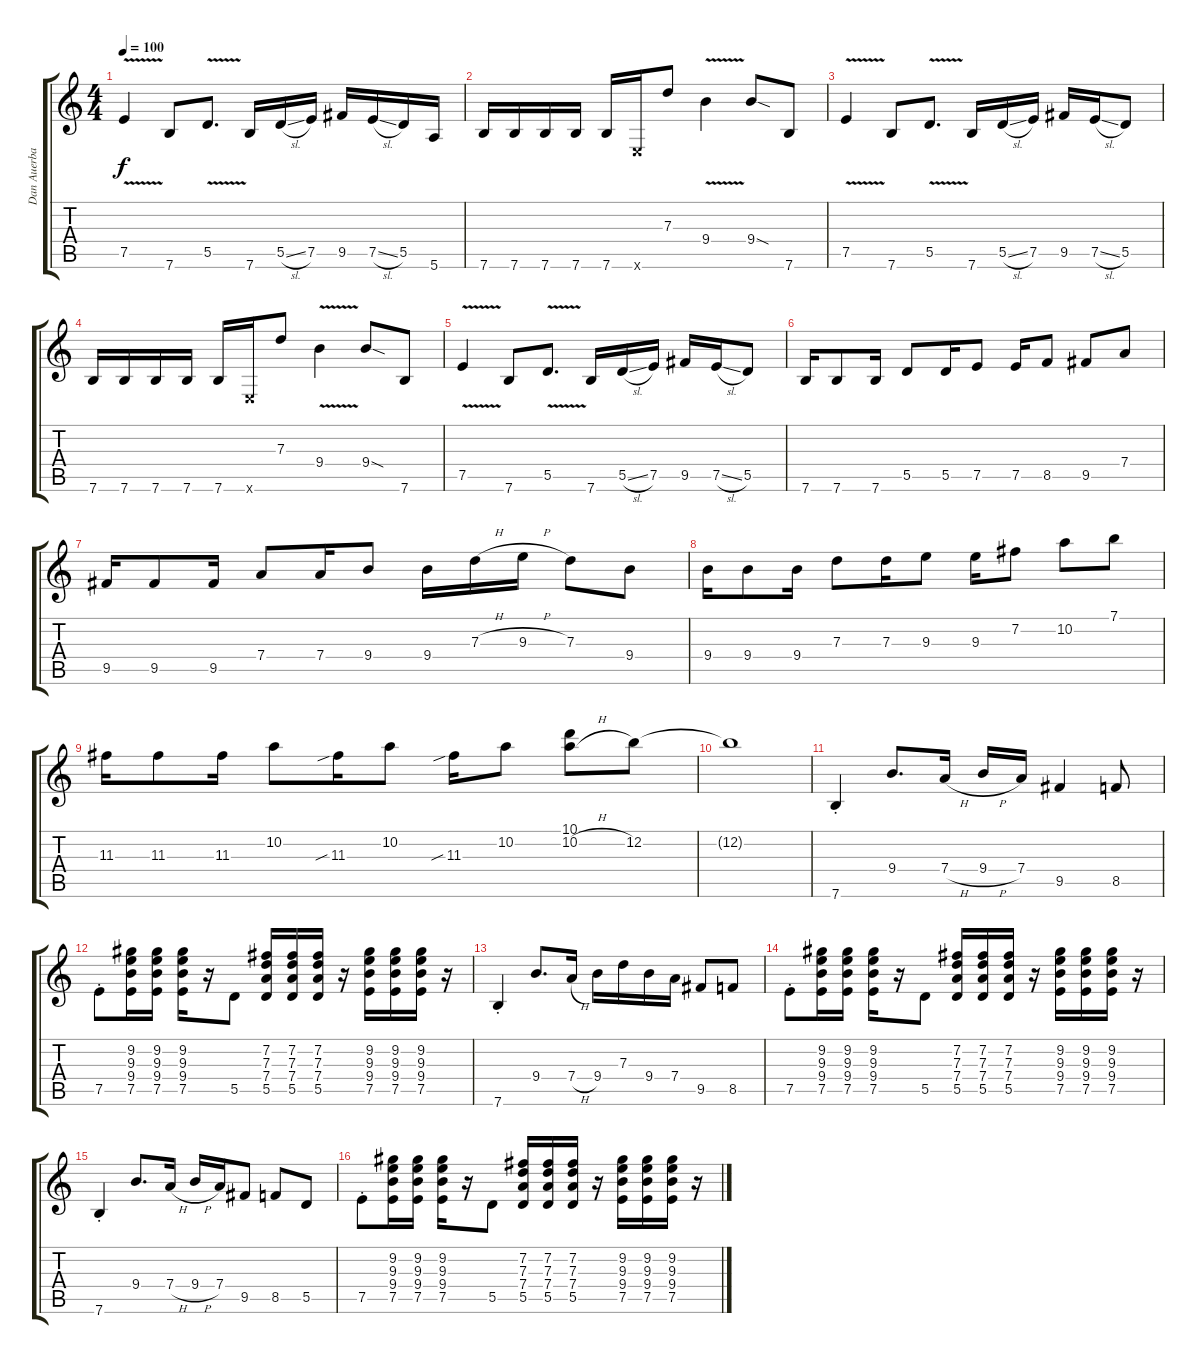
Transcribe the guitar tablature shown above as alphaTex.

\track ("Dan Auerbach" "Dan Auerba") {instrument distortionguitar}
\staff {score tabs}
\tuning (E4 B3 G3 D3 A2 E2) {hide}
\ts (4 4)
\tempo 100
\clef g2
\ks c
7.5{v}.4{dy f} 7.6.8 5.5{v}.8{d} 7.6.16 5.5{sl}.16 7.5.16 9.5.16 7.5{sl}.16 5.5.16 5.6.16 |
7.6.16 7.6.16 7.6.16 7.6.16 7.6.16 0.6{x}.16 7.3.8 9.4{v}.4 9.4{sod}.8 7.6.8 |
7.5{v}.4 7.6.8 5.5{v}.8{d} 7.6.16 5.5{sl}.16 7.5.16 9.5.16 7.5{sl}.16 5.5.8 |
7.6.16 7.6.16 7.6.16 7.6.16 7.6.16 0.6{x}.16 7.3.8 9.4{v}.4 9.4{sod}.8 7.6.8 |
7.5{v}.4 7.6.8 5.5{v}.8{d} 7.6.16 5.5{sl}.16 7.5.16 9.5.16 7.5{sl}.16 5.5.8 |
7.6.16 7.6.8 7.6.16 5.5.8 5.5.16 7.5.8 7.5.16 8.5.8 9.5.8 7.4.8 |
9.5.16 9.5.8 9.5.16 7.4.8 7.4.16 9.4.8 9.4.16 7.3{h}.16 9.3{h}.16 7.3.8 9.4.8 |
9.4.16 9.4.8 9.4.16 7.3.8 7.3.16 9.3.8 9.3.16 7.2.8 10.2.8 7.1.8 |
11.3.16 11.3.8 11.3.16 10.2.8 11.3{sib}.16 10.2.8 11.3{sib}.16 10.2.8 (10.1 10.2{h}).8 12.2.8 |
12.2{t}.1 |
7.6{st}.4 9.4.8{d} 7.4{h}.16 9.4{h}.16 7.4.16 9.5.4 8.5.8 |
7.5{st}.8 (9.2 9.3 9.4 7.5).16 (9.2 9.3 9.4 7.5).16 (9.2 9.3 9.4 7.5).16 r.16 5.5.8 (7.2 7.3 7.4 5.5).16 (7.2 7.3 7.4 5.5).16 (7.2 7.3 7.4 5.5).16 r.16 (9.2 9.3 9.4 7.5).16 (9.2 9.3 9.4 7.5).16 (9.2 9.3 9.4 7.5).16 r.16 |
7.6{st}.4 9.4.8{d} 7.4{h}.16 9.4.16 7.3.16 9.4.16 7.4.16 9.5.8 8.5.8 |
7.5{st}.8 (9.2 9.3 9.4 7.5).16 (9.2 9.3 9.4 7.5).16 (9.2 9.3 9.4 7.5).16 r.16 5.5.8 (7.2 7.3 7.4 5.5).16 (7.2 7.3 7.4 5.5).16 (7.2 7.3 7.4 5.5).16 r.16 (9.2 9.3 9.4 7.5).16 (9.2 9.3 9.4 7.5).16 (9.2 9.3 9.4 7.5).16 r.16 |
7.6{st}.4 9.4.8{d} 7.4{h}.16 9.4{h}.16 7.4.16 9.5.8 8.5.8 5.5.8 |
7.5{st}.8 (9.2 9.3 9.4 7.5).16 (9.2 9.3 9.4 7.5).16 (9.2 9.3 9.4 7.5).16 r.16 5.5.8 (7.2 7.3 7.4 5.5).16 (7.2 7.3 7.4 5.5).16 (7.2 7.3 7.4 5.5).16 r.16 (9.2 9.3 9.4 7.5).16 (9.2 9.3 9.4 7.5).16 (9.2 9.3 9.4 7.5).16 r.16
